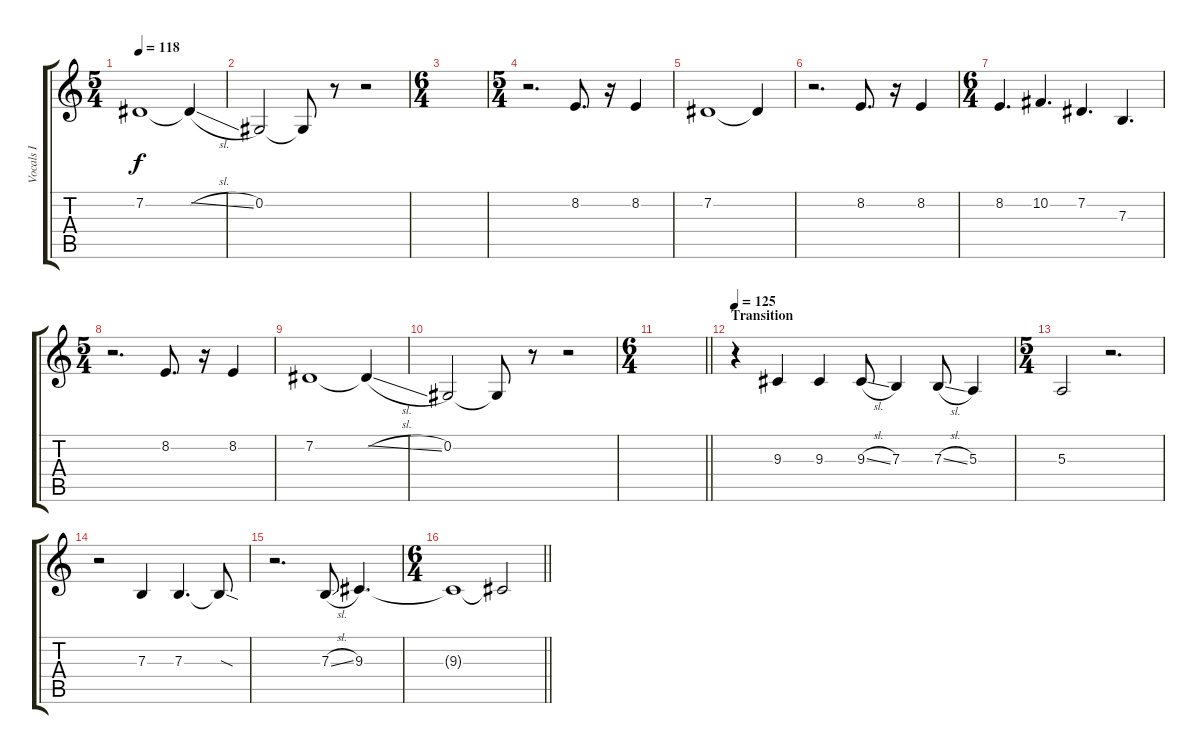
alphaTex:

\track ("Vocals I" "Vocals I") {instrument clarinet}
\staff {score tabs}
\tuning (Db4 Ab3 E3 B2 Gb2 Db2) {hide}
\ts (5 4)
\tempo 118
\clef g2
\ks c
7.2.1{dy f} 7.2{sl t}.4 |
0.2.2 0.2{t}.8 r.8 r.2 |
\ts (6 4)
|
\ts (5 4)
r.2{d} 8.2.8{d} r.16 8.2.4 |
7.2.1 7.2{t}.4 |
r.2{d} 8.2.8{d} r.16 8.2.4 |
\ts (6 4)
8.2.4{d} 10.2.4{d} 7.2.4{d} 7.3.4{d} |
\ts (5 4)
r.2{d} 8.2.8{d} r.16 8.2.4 |
7.2.1 7.2{sl t}.4 |
0.2.2 0.2{t}.8 r.8 r.2 |
\ts (6 4)
\barLineRight lightlight
|
\section ("" "Transition")
\tempo 125
r.4 9.3.4 9.3.4 9.3{sl}.8 7.3.4 7.3{sl}.8 5.3.4 |
\ts (5 4)
5.3.2 r.2{d} |
r.2 7.3.4 7.3.4{d} 7.3{sod t}.8 |
r.2{d} 7.3{sl}.8 9.3.4{d} |
\ts (6 4)
\barLineRight lightlight
9.3{t}.1 9.3{t}.2
